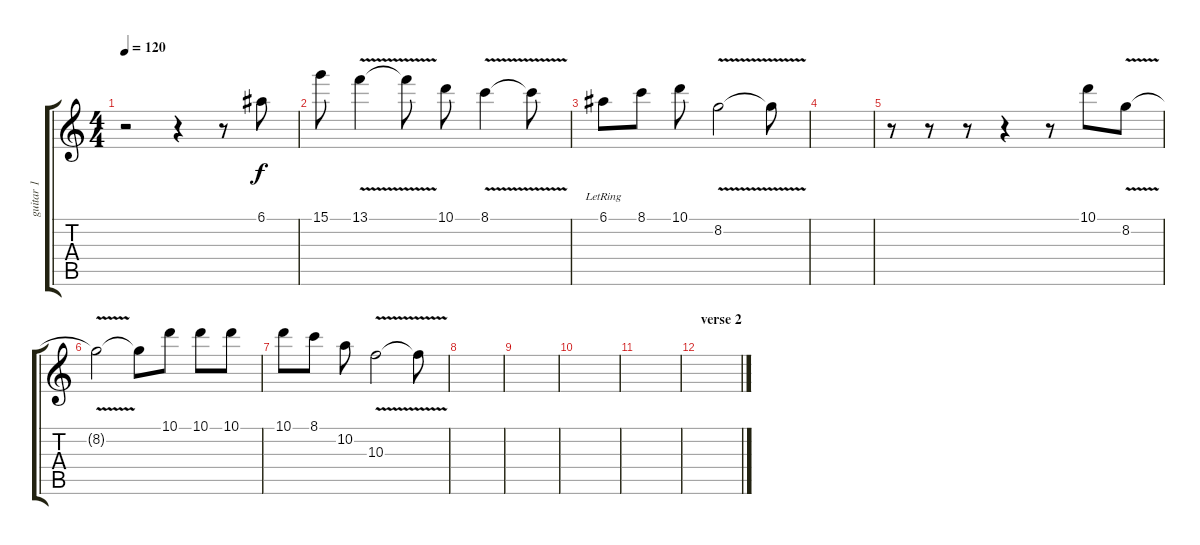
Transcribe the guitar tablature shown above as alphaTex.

\track ("guitar 1" "guitar 1") {instrument distortionguitar}
\staff {score tabs}
\tuning (E4 B3 G3 D3 A2 E2) {hide}
\ts (4 4)
\tempo 120
\clef g2
\ks c
r.2{dy f} r.4 r.8 6.1.8 |
15.1.8 13.1{v}.4 13.1{t}.8 10.1.8 8.1{v}.4 8.1{t}.8 |
6.1{lr}.8 8.1.8 10.1.8 8.2{v}.2 8.2{t}.8 |
|
r.8 r.8 r.8 r.4 r.8 10.1.8 8.2{v}.8 |
8.2{t}.2 8.2{t}.8 10.1.8 10.1.8 10.1.8 |
10.1.8 8.1.8 10.2.8 10.3{v}.2 10.3{t}.8 |
|
|
|
|
\section ("" "verse 2")
